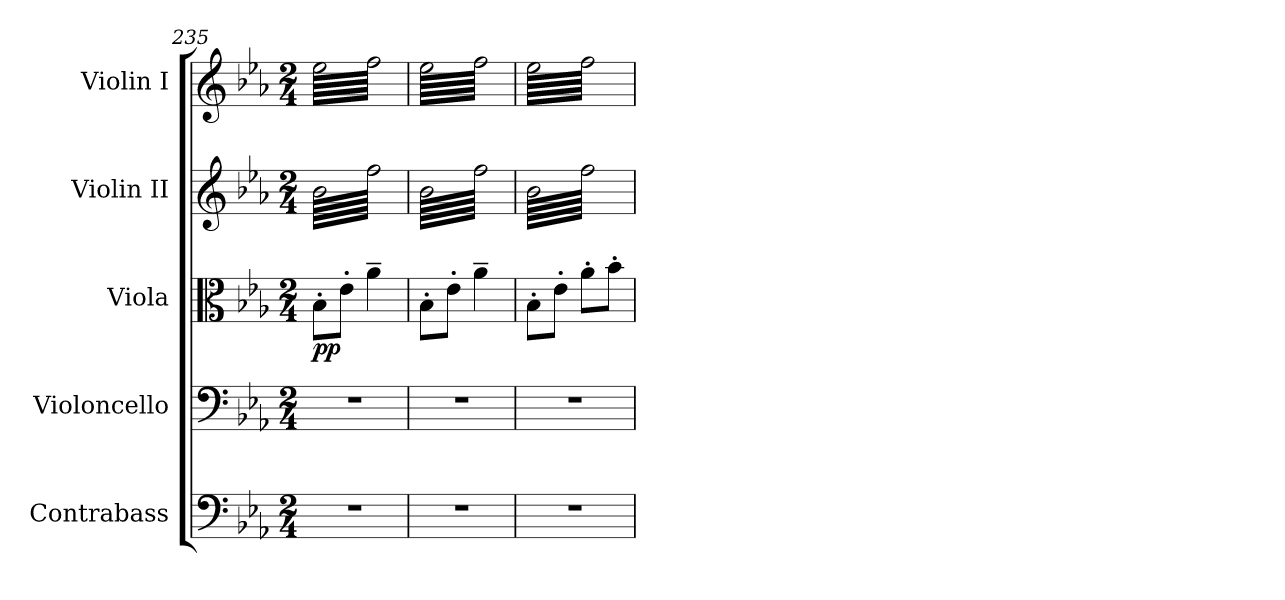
**kern	**kern	**kern	**dynam	**kern	**kern
*part5	*part4	*part3	*part3	*part2	*part1
*staff5	*staff4	*staff3	*staff3	*staff2	*staff1
*I"Contrabass	*I"Violoncello	*I"Viola	*	*I"Violin II	*I"Violin I
*I'Cb.	*I'Vc.	*I'Vla.	*	*I'Vln. II	*I'Vln. I
*clefF4	*clefF4	*clefC3	*	*clefG2	*clefG2
*ITrd7c12	*	*	*	*	*
*k[b-e-a-]	*k[b-e-a-]	*k[b-e-a-]	*	*k[b-e-a-]	*k[b-e-a-]
*M2/4	*M2/4	*M2/4	*	*M2/4	*M2/4
=235	=235	=235	=235	=235	=235
!	!	!	!LO:DY:b	!	!
*	*	*	*	*tremolo	*
*	*	*	*	*	*tremolo
2r	2r	8B-'\L	pp	64b-\LLLL	64ee-\LLLL
.	.	.	.	64ff\	64ff\
.	.	.	.	64b-\	64ee-\
.	.	.	.	64ff\	64ff\
.	.	.	.	64b-\	64ee-\
.	.	.	.	64ff\	64ff\
.	.	.	.	64b-\	64ee-\
.	.	.	.	64ff\	64ff\
.	.	8e-'\J	.	64b-\	64ee-\
.	.	.	.	64ff\	64ff\
.	.	.	.	64b-\	64ee-\
.	.	.	.	64ff\	64ff\
.	.	.	.	64b-\	64ee-\
.	.	.	.	64ff\	64ff\
.	.	.	.	64b-\	64ee-\
.	.	.	.	64ff\	64ff\
.	.	4a-~\	.	64b-\	64ee-\
.	.	.	.	64ff\	64ff\
.	.	.	.	64b-\	64ee-\
.	.	.	.	64ff\	64ff\
.	.	.	.	64b-\	64ee-\
.	.	.	.	64ff\	64ff\
.	.	.	.	64b-\	64ee-\
.	.	.	.	64ff\	64ff\
.	.	.	.	64b-\	64ee-\
.	.	.	.	64ff\	64ff\
.	.	.	.	64b-\	64ee-\
.	.	.	.	64ff\	64ff\
.	.	.	.	64b-\	64ee-\
.	.	.	.	64ff\	64ff\
.	.	.	.	64b-\	64ee-\
.	.	.	.	64ff\JJJJ	64ff\JJJJ
=236	=236	=236	=236	=236	=236
2r	2r	8B-'\L	.	64b-\LLLL	64ee-\LLLL
.	.	.	.	64ff\	64ff\
.	.	.	.	64b-\	64ee-\
.	.	.	.	64ff\	64ff\
.	.	.	.	64b-\	64ee-\
.	.	.	.	64ff\	64ff\
.	.	.	.	64b-\	64ee-\
.	.	.	.	64ff\	64ff\
.	.	8e-'\J	.	64b-\	64ee-\
.	.	.	.	64ff\	64ff\
.	.	.	.	64b-\	64ee-\
.	.	.	.	64ff\	64ff\
.	.	.	.	64b-\	64ee-\
.	.	.	.	64ff\	64ff\
.	.	.	.	64b-\	64ee-\
.	.	.	.	64ff\	64ff\
.	.	4a-~\	.	64b-\	64ee-\
.	.	.	.	64ff\	64ff\
.	.	.	.	64b-\	64ee-\
.	.	.	.	64ff\	64ff\
.	.	.	.	64b-\	64ee-\
.	.	.	.	64ff\	64ff\
.	.	.	.	64b-\	64ee-\
.	.	.	.	64ff\	64ff\
.	.	.	.	64b-\	64ee-\
.	.	.	.	64ff\	64ff\
.	.	.	.	64b-\	64ee-\
.	.	.	.	64ff\	64ff\
.	.	.	.	64b-\	64ee-\
.	.	.	.	64ff\	64ff\
.	.	.	.	64b-\	64ee-\
.	.	.	.	64ff\JJJJ	64ff\JJJJ
=237	=237	=237	=237	=237	=237
2r	2r	8B-'\L	.	64b-\LLLL	64ee-\LLLL
.	.	.	.	64ff\	64ff\
.	.	.	.	64b-\	64ee-\
.	.	.	.	64ff\	64ff\
.	.	.	.	64b-\	64ee-\
.	.	.	.	64ff\	64ff\
.	.	.	.	64b-\	64ee-\
.	.	.	.	64ff\	64ff\
.	.	8e-'\J	.	64b-\	64ee-\
.	.	.	.	64ff\	64ff\
.	.	.	.	64b-\	64ee-\
.	.	.	.	64ff\	64ff\
.	.	.	.	64b-\	64ee-\
.	.	.	.	64ff\	64ff\
.	.	.	.	64b-\	64ee-\
.	.	.	.	64ff\	64ff\
.	.	8a-'\L	.	64b-\	64ee-\
.	.	.	.	64ff\	64ff\
.	.	.	.	64b-\	64ee-\
.	.	.	.	64ff\	64ff\
.	.	.	.	64b-\	64ee-\
.	.	.	.	64ff\	64ff\
.	.	.	.	64b-\	64ee-\
.	.	.	.	64ff\	64ff\
.	.	8b-'\J	.	64b-\	64ee-\
.	.	.	.	64ff\	64ff\
.	.	.	.	64b-\	64ee-\
.	.	.	.	64ff\	64ff\
.	.	.	.	64b-\	64ee-\
.	.	.	.	64ff\	64ff\
.	.	.	.	64b-\	64ee-\
.	.	.	.	64ff\JJJJ	64ff\JJJJ
*	*	*	*	*	*Xtremolo
*	*	*	*	*Xtremolo	*
.	.	.	.	.	.
.	.	.	.	.	.
.	.	.	.	.	.
.	.	.	.	.	.
.	.	.	.	.	.
.	.	.	.	.	.
.	.	.	.	.	.
.	.	.	.	.	.
.	.	.	.	.	.
.	.	.	.	.	.
.	.	.	.	.	.
.	.	.	.	.	.
.	.	.	.	.	.
.	.	.	.	.	.
.	.	.	.	.	.
.	.	.	.	.	.
=	=	=	=	=	=
*-	*-	*-	*-	*-	*-
